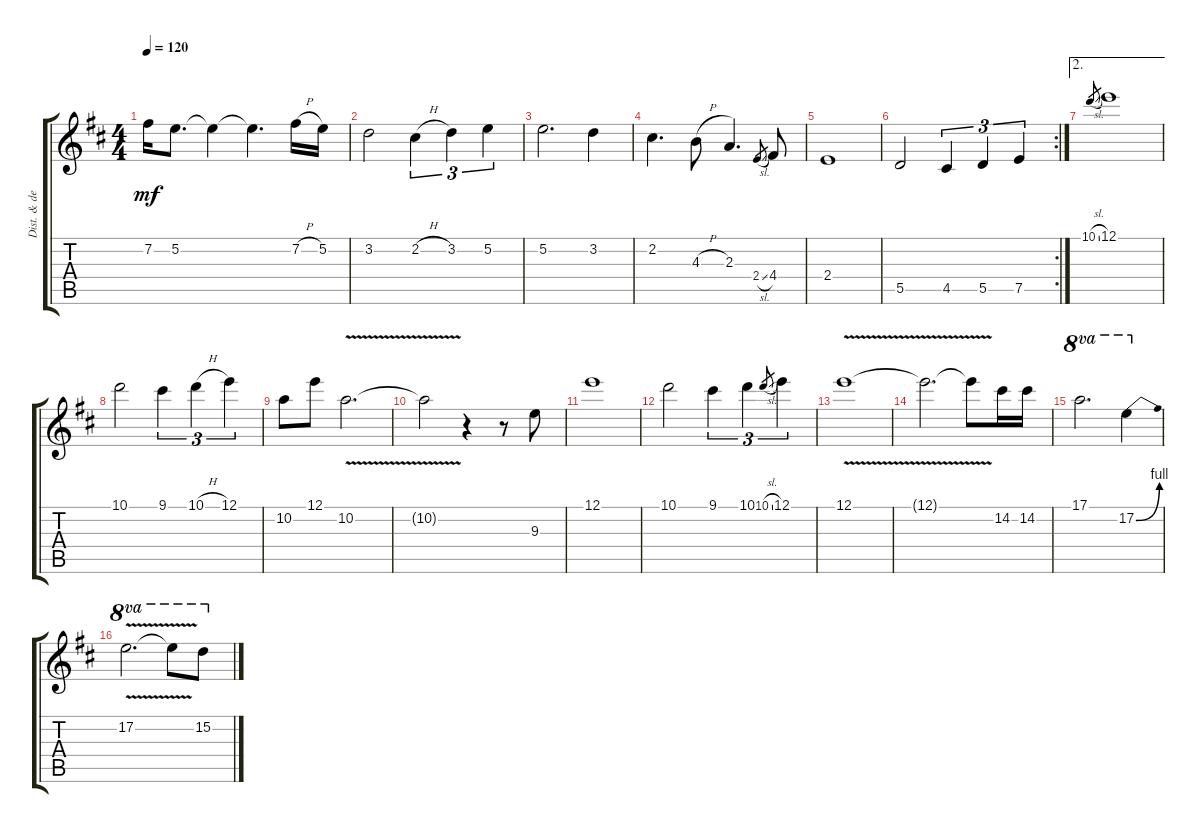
\track ("Dist. & delay" "Dist. & de") {instrument overdrivenguitar}
\staff {score tabs}
\tuning (E4 B3 G3 D3 A2 E2) {hide}
\ts (4 4)
\tempo 120
\clef g2
\ks d
7.2{t}.16{dy mf} 5.2.8{d} 5.2{t}.4 5.2{t}.4{d} 7.2{h}.16 5.2.16 |
3.2.2 2.2{h}.4{tu (3 2)} 3.2.4{tu (3 2)} 5.2.4{tu (3 2)} |
5.2.2{d} 3.2.4 |
2.2.4{d} 4.3{h}.8 2.3.4{d} 2.4{sl}.8{gr} 4.4.8 |
2.4.1 |
\rc 2
5.5.2 4.5.4{tu (3 2)} 5.5.4{tu (3 2)} 7.5.4{tu (3 2)} |
\ae 2
10.1{sl}.8{gr} 12.1.1 |
10.1.2 9.1.4{tu (3 2)} 10.1{h}.4{tu (3 2)} 12.1.4{tu (3 2)} |
10.2.8 12.1.8 10.2{v}.2{d} |
10.2{v t}.2 r.4 r.8 9.3.8 |
12.1.1 |
10.1.2 9.1.4{tu (3 2)} 10.1.4{tu (3 2)} 10.1{sl}.8{gr} 12.1.4{tu (3 2)} |
12.1{v}.1 |
12.1{v t}.2{d} 12.1{v t}.8 14.2.16 14.2.16 |
17.1.2{d ot 8va} 17.2{be (bend 0 0 60 4)}.4{ot 8va} |
17.2{v}.2{d ot 8va} 17.2{v t}.8{ot 8va} 15.2.8{ot 8va}
